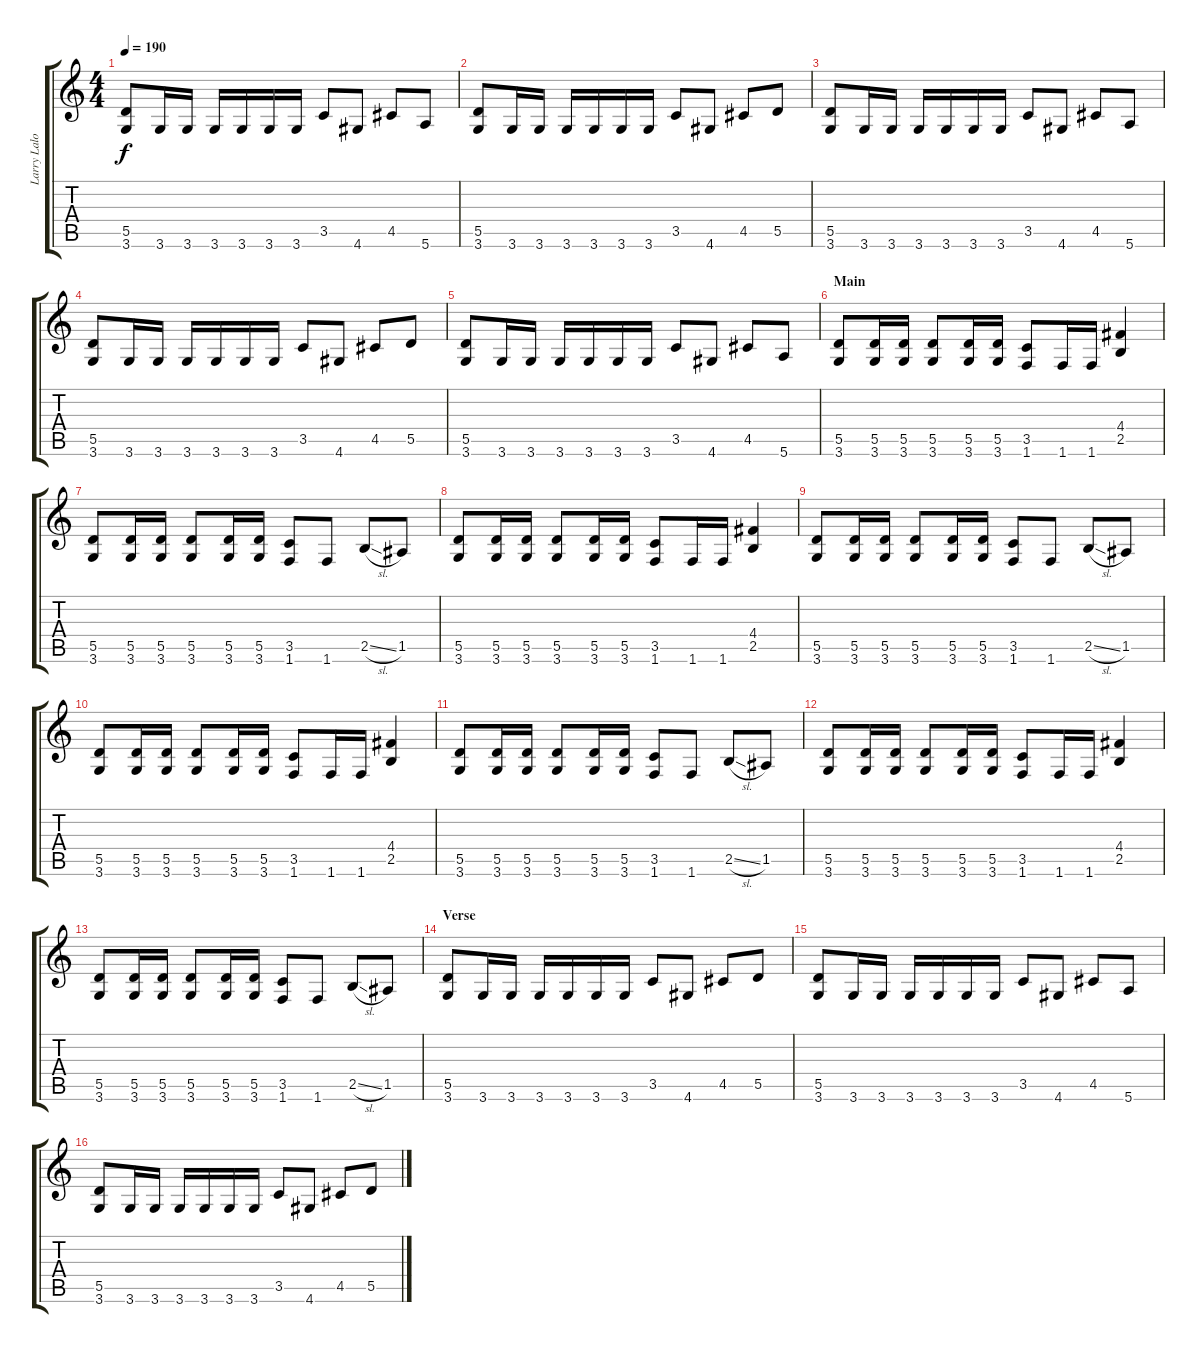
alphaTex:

\track ("Larry Lalonde" "Larry Lalo") {instrument distortionguitar}
\staff {score tabs}
\tuning (E4 B3 G3 D3 A2 E2) {hide}
\ts (4 4)
\tempo 190
\clef g2
\ks c
(5.5 3.6).8{dy f} 3.6.16 3.6.16 3.6.16 3.6.16 3.6.16 3.6.16 3.5.8 4.6.8 4.5.8 5.6.8 |
(5.5 3.6).8 3.6.16 3.6.16 3.6.16 3.6.16 3.6.16 3.6.16 3.5.8 4.6.8 4.5.8 5.5.8 |
(5.5 3.6).8 3.6.16 3.6.16 3.6.16 3.6.16 3.6.16 3.6.16 3.5.8 4.6.8 4.5.8 5.6.8 |
(5.5 3.6).8 3.6.16 3.6.16 3.6.16 3.6.16 3.6.16 3.6.16 3.5.8 4.6.8 4.5.8 5.5.8 |
(5.5 3.6).8 3.6.16 3.6.16 3.6.16 3.6.16 3.6.16 3.6.16 3.5.8 4.6.8 4.5.8 5.6.8 |
\section ("" "Main")
(5.5 3.6).8 (5.5 3.6).16 (5.5 3.6).16 (5.5 3.6).8 (5.5 3.6).16 (5.5 3.6).16 (3.5 1.6).8 1.6.16 1.6.16 (4.4 2.5).4 |
(5.5 3.6).8 (5.5 3.6).16 (5.5 3.6).16 (5.5 3.6).8 (5.5 3.6).16 (5.5 3.6).16 (3.5 1.6).8 1.6.8 2.5{sl}.8 1.5.8 |
(5.5 3.6).8 (5.5 3.6).16 (5.5 3.6).16 (5.5 3.6).8 (5.5 3.6).16 (5.5 3.6).16 (3.5 1.6).8 1.6.16 1.6.16 (4.4 2.5).4 |
(5.5 3.6).8 (5.5 3.6).16 (5.5 3.6).16 (5.5 3.6).8 (5.5 3.6).16 (5.5 3.6).16 (3.5 1.6).8 1.6.8 2.5{sl}.8 1.5.8 |
(5.5 3.6).8 (5.5 3.6).16 (5.5 3.6).16 (5.5 3.6).8 (5.5 3.6).16 (5.5 3.6).16 (3.5 1.6).8 1.6.16 1.6.16 (4.4 2.5).4 |
(5.5 3.6).8 (5.5 3.6).16 (5.5 3.6).16 (5.5 3.6).8 (5.5 3.6).16 (5.5 3.6).16 (3.5 1.6).8 1.6.8 2.5{sl}.8 1.5.8 |
(5.5 3.6).8 (5.5 3.6).16 (5.5 3.6).16 (5.5 3.6).8 (5.5 3.6).16 (5.5 3.6).16 (3.5 1.6).8 1.6.16 1.6.16 (4.4 2.5).4 |
(5.5 3.6).8 (5.5 3.6).16 (5.5 3.6).16 (5.5 3.6).8 (5.5 3.6).16 (5.5 3.6).16 (3.5 1.6).8 1.6.8 2.5{sl}.8 1.5.8 |
\section ("" "Verse")
(5.5 3.6).8 3.6.16 3.6.16 3.6.16 3.6.16 3.6.16 3.6.16 3.5.8 4.6.8 4.5.8 5.5.8 |
(5.5 3.6).8 3.6.16 3.6.16 3.6.16 3.6.16 3.6.16 3.6.16 3.5.8 4.6.8 4.5.8 5.6.8 |
(5.5 3.6).8 3.6.16 3.6.16 3.6.16 3.6.16 3.6.16 3.6.16 3.5.8 4.6.8 4.5.8 5.5.8
